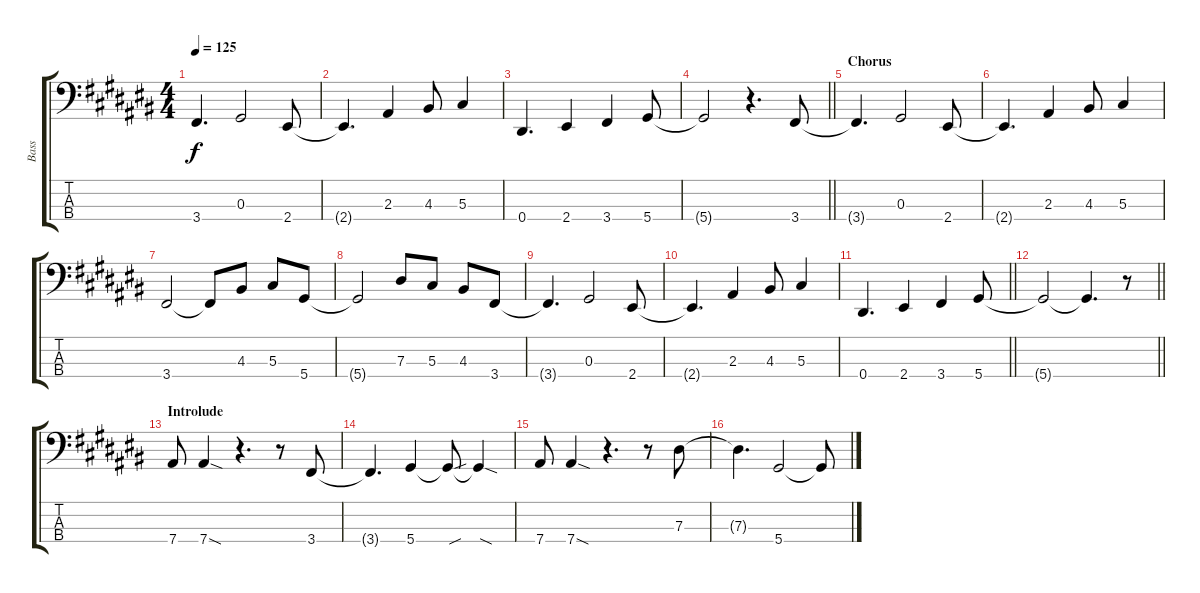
\track ("Bass" "Bass") {instrument electricbassfinger}
\staff {score tabs}
\tuning (Gb2 Db2 Ab1 Eb1) {hide}
\ts (4 4)
\tempo 125
\clef f4
\ks c#
3.4{t}.4{d dy f} 0.3.2 2.4.8 |
2.4{t}.4{d} 2.3.4 4.3.8 5.3.4 |
0.4.4{d} 2.4.4 3.4.4 5.4.8 |
\barLineRight lightlight
5.4{t}.2 r.4{d} 3.4.8 |
\section ("" "Chorus")
3.4{t}.4{d} 0.3.2 2.4.8 |
2.4{t}.4{d} 2.3.4 4.3.8 5.3.4 |
3.4.2 3.4{t}.8 4.3.8 5.3.8 5.4.8 |
5.4{t}.2 7.3.8 5.3.8 4.3.8 3.4.8 |
3.4{t}.4{d} 0.3.2 2.4.8 |
2.4{t}.4{d} 2.3.4 4.3.8 5.3.4 |
\barLineRight lightlight
0.4.4{d} 2.4.4 3.4.4 5.4.8 |
\barLineRight lightlight
5.4{t}.2 5.4{t}.4{d} r.8 |
\section ("" "Introlude")
7.4.8 7.4{sod}.4 r.4{d} r.8 3.4.8 |
3.4{t}.4{d} 5.4.4 5.4{sou t}.8 5.4{sod t}.4 |
7.4.8 7.4{sod}.4 r.4{d} r.8 7.3.8 |
7.3{t}.4{d} 5.4.2 5.4{t}.8
